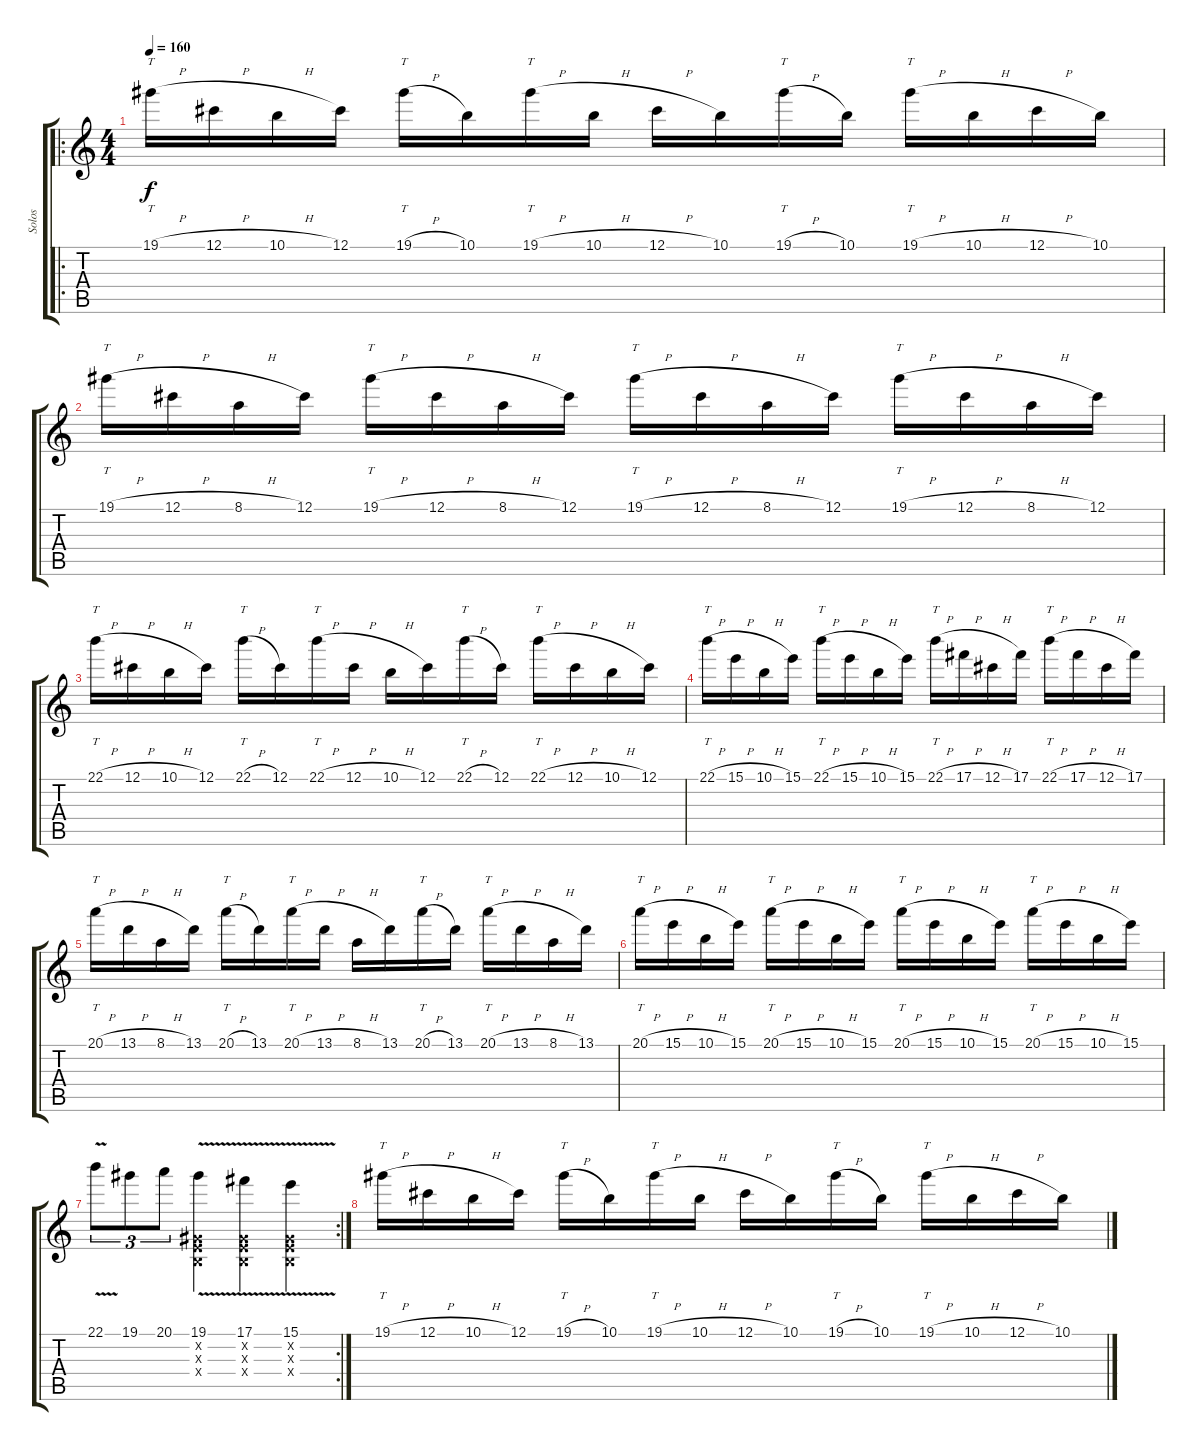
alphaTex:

\track ("Solos" "Solos") {instrument distortionguitar}
\staff {score tabs}
\tuning (Db4 Ab3 E3 B2 Gb2 Db2) {hide}
\ro
\ts (4 4)
\tempo 160
\clef g2
\ks c
19.1{h}.16{tt dy f} 12.1{h}.16 10.1{h}.16 12.1.16 19.1{h}.16{tt} 10.1.16 19.1{h}.16{tt} 10.1{h}.16 12.1{h}.16 10.1.16 19.1{h}.16{tt} 10.1.16 19.1{h}.16{tt} 10.1{h}.16 12.1{h}.16 10.1.16 |
19.1{h}.16{tt} 12.1{h}.16 8.1{h}.16 12.1.16 19.1{h}.16{tt} 12.1{h}.16 8.1{h}.16 12.1.16 19.1{h}.16{tt} 12.1{h}.16 8.1{h}.16 12.1.16 19.1{h}.16{tt} 12.1{h}.16 8.1{h}.16 12.1.16 |
22.1{h}.16{tt} 12.1{h}.16 10.1{h}.16 12.1.16 22.1{h}.16{tt} 12.1.16 22.1{h}.16{tt} 12.1{h}.16 10.1{h}.16 12.1.16 22.1{h}.16{tt} 12.1.16 22.1{h}.16{tt} 12.1{h}.16 10.1{h}.16 12.1.16 |
22.1{h}.16{tt} 15.1{h}.16 10.1{h}.16 15.1.16 22.1{h}.16{tt} 15.1{h}.16 10.1{h}.16 15.1.16 22.1{h}.16{tt} 17.1{h}.16 12.1{h}.16 17.1.16 22.1{h}.16{tt} 17.1{h}.16 12.1{h}.16 17.1.16 |
20.1{h}.16{tt} 13.1{h}.16 8.1{h}.16 13.1.16 20.1{h}.16{tt} 13.1.16 20.1{h}.16{tt} 13.1{h}.16 8.1{h}.16 13.1.16 20.1{h}.16{tt} 13.1.16 20.1{h}.16{tt} 13.1{h}.16 8.1{h}.16 13.1.16 |
20.1{h}.16{tt} 15.1{h}.16 10.1{h}.16 15.1.16 20.1{h}.16{tt} 15.1{h}.16 10.1{h}.16 15.1.16 20.1{h}.16{tt} 15.1{h}.16 10.1{h}.16 15.1.16 20.1{h}.16{tt} 15.1{h}.16 10.1{h}.16 15.1.16 |
\rc 2
22.1{v}.8{tu (3 2)} 19.1.8{tu (3 2)} 20.1.8{tu (3 2)} (19.1{v} 0.2{v x} 0.3{v x} 0.4{v x}).4 (17.1{v} 0.2{v x} 0.3{v x} 0.4{v x}).4 (15.1{v} 0.2{v x} 0.3{v x} 0.4{v x}).4 |
19.1{h}.16{tt volume 13} 12.1{h}.16 10.1{h}.16 12.1.16 19.1{h}.16{tt} 10.1.16 19.1{h}.16{tt} 10.1{h}.16 12.1{h}.16 10.1.16 19.1{h}.16{tt} 10.1.16 19.1{h}.16{tt} 10.1{h}.16 12.1{h}.16 10.1.16
